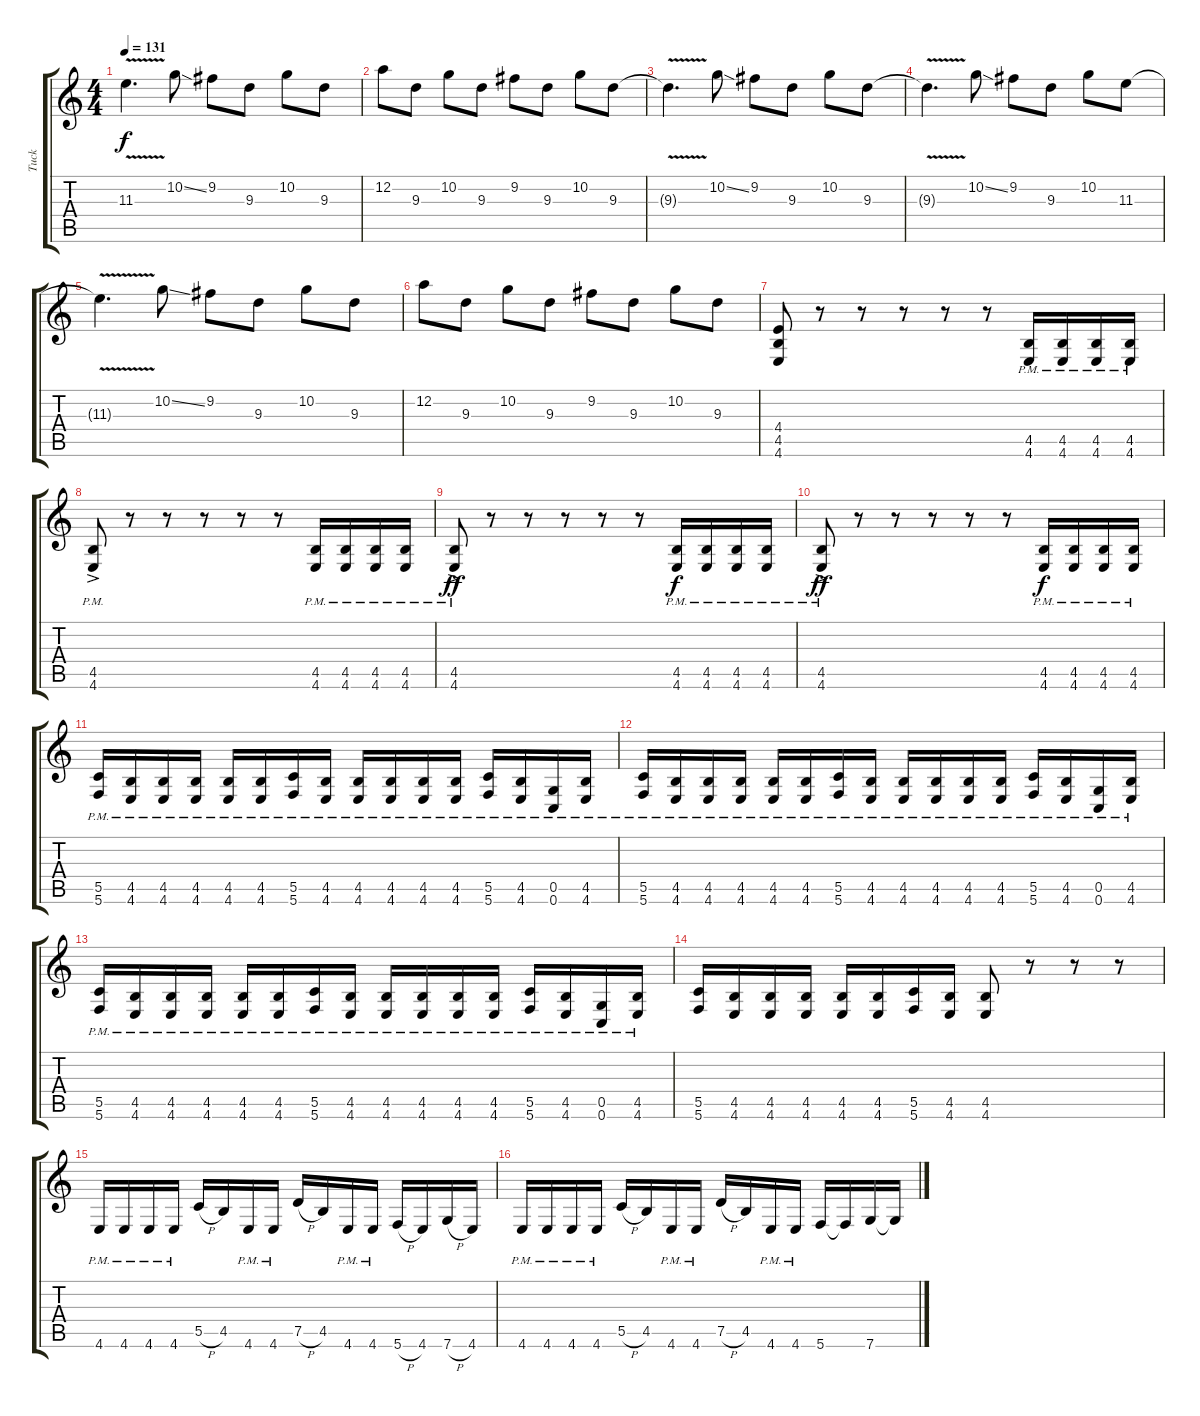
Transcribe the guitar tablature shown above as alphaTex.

\track ("Tuck" "Tuck") {instrument distortionguitar}
\staff {score tabs}
\tuning (D4 A3 F3 C3 G2 C2) {hide}
\ts (4 4)
\tempo 131
\clef g2
\ks c
11.3{v t}.4{d dy f} 10.2{ss}.8 9.2.8 9.3.8 10.2.8 9.3.8 |
12.2.8 9.3.8 10.2.8 9.3.8 9.2.8 9.3.8 10.2.8 9.3.8 |
9.3{v t}.4{d} 10.2{ss}.8 9.2.8 9.3.8 10.2.8 9.3.8 |
9.3{v t}.4{d} 10.2{ss}.8 9.2.8 9.3.8 10.2.8 11.3.8 |
11.3{v t}.4{d} 10.2{ss}.8 9.2.8 9.3.8 10.2.8 9.3.8 |
12.2.8 9.3.8 10.2.8 9.3.8 9.2.8 9.3.8 10.2.8 9.3.8 |
(4.4 4.5 4.6).8 r.8 r.8 r.8 r.8 r.8 (4.5{pm} 4.6{pm}).16 (4.5{pm} 4.6{pm}).16 (4.5{pm} 4.6{pm}).16 (4.5{pm} 4.6{pm}).16 |
(4.5{ac pm} 4.6{pm}).8 r.8 r.8 r.8 r.8 r.8 (4.5{pm} 4.6{pm}).16 (4.5{pm} 4.6{pm}).16 (4.5{pm} 4.6{pm}).16 (4.5{pm} 4.6{pm}).16 |
(4.5{pm} 4.6{ac pm}).8{dy ff} r.8 r.8 r.8 r.8 r.8 (4.5{pm} 4.6{pm}).16{dy f} (4.5{pm} 4.6{pm}).16 (4.5{pm} 4.6{pm}).16 (4.5{pm} 4.6{pm}).16 |
(4.5{pm} 4.6{ac pm}).8{dy ff} r.8 r.8 r.8 r.8 r.8 (4.5{pm} 4.6{pm}).16{dy f} (4.5{pm} 4.6{pm}).16 (4.5{pm} 4.6{pm}).16 (4.5{pm} 4.6{pm}).16 |
(5.5{pm} 5.6{pm}).16 (4.5{pm} 4.6{pm}).16 (4.5{pm} 4.6{pm}).16 (4.5{pm} 4.6{pm}).16 (4.5{pm} 4.6{pm}).16 (4.5{pm} 4.6{pm}).16 (5.5{pm} 5.6{pm}).16 (4.5{pm} 4.6{pm}).16 (4.5{pm} 4.6{pm}).16 (4.5{pm} 4.6{pm}).16 (4.5{pm} 4.6{pm}).16 (4.5{pm} 4.6{pm}).16 (5.5{pm} 5.6{pm}).16 (4.5{pm} 4.6{pm}).16 (0.5{pm} 0.6{pm}).16 (4.5{pm} 4.6{pm}).16 |
(5.5{pm} 5.6{pm}).16 (4.5{pm} 4.6{pm}).16 (4.5{pm} 4.6{pm}).16 (4.5{pm} 4.6{pm}).16 (4.5{pm} 4.6{pm}).16 (4.5{pm} 4.6{pm}).16 (5.5{pm} 5.6{pm}).16 (4.5{pm} 4.6{pm}).16 (4.5{pm} 4.6{pm}).16 (4.5{pm} 4.6{pm}).16 (4.5{pm} 4.6{pm}).16 (4.5{pm} 4.6{pm}).16 (5.5{pm} 5.6{pm}).16 (4.5{pm} 4.6{pm}).16 (0.5{pm} 0.6{pm}).16 (4.5{pm} 4.6{pm}).16 |
(5.5{pm} 5.6{pm}).16 (4.5{pm} 4.6{pm}).16 (4.5{pm} 4.6{pm}).16 (4.5{pm} 4.6{pm}).16 (4.5{pm} 4.6{pm}).16 (4.5{pm} 4.6{pm}).16 (5.5{pm} 5.6{pm}).16 (4.5{pm} 4.6{pm}).16 (4.5{pm} 4.6{pm}).16 (4.5{pm} 4.6{pm}).16 (4.5{pm} 4.6{pm}).16 (4.5{pm} 4.6{pm}).16 (5.5{pm} 5.6{pm}).16 (4.5{pm} 4.6{pm}).16 (0.5{pm} 0.6{pm}).16 (4.5{pm} 4.6{pm}).16 |
(5.5 5.6).16 (4.5 4.6).16 (4.5 4.6).16 (4.5 4.6).16 (4.5 4.6).16 (4.5 4.6).16 (5.5 5.6).16 (4.5 4.6).16 (4.5 4.6).8 r.8 r.8 r.8 |
4.6{pm}.16 4.6{pm}.16 4.6{pm}.16 4.6{pm}.16 5.5{h}.16 4.5.16 4.6{pm}.16 4.6{pm}.16 7.5{h}.16 4.5.16 4.6{pm}.16 4.6{pm}.16 5.6{h}.16 4.6.16 7.6{h}.16 4.6.16 |
4.6{pm}.16 4.6{pm}.16 4.6{pm}.16 4.6{pm}.16 5.5{h}.16 4.5.16 4.6{pm}.16 4.6{pm}.16 7.5{h}.16 4.5.16 4.6{pm}.16 4.6{pm}.16 5.6.16 5.6{t}.16 7.6.16 7.6{t}.16
